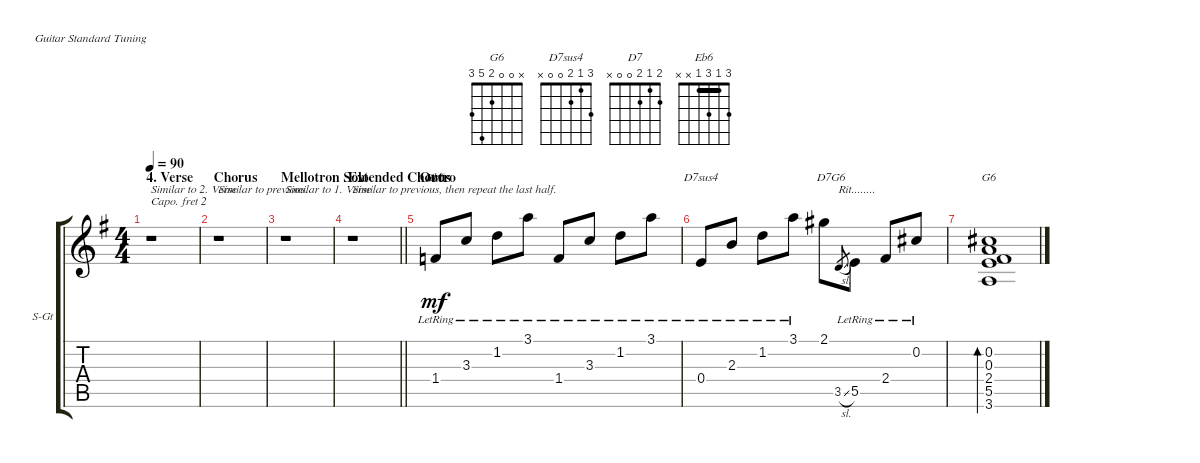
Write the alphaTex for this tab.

\defaultSystemsLayout 4
\bracketExtendMode groupsimilarinstruments
\firstSystemTrackNameOrientation horizontal
\otherSystemsTrackNameOrientation horizontal
\track ("Tim C" "S-Gt") {instrument acousticguitarsteel}
\staff {score tabs}
\capo 2
\tuning (E4 B3 G3 D3 A2 E2)
\chord ("G6" x 0 0 2 5 3)
\chord ("D7sus4" 3 1 2 0 0 x)
\chord ("D7" 2 1 2 0 0 x)
\chord ("Eb6" 3 1 3 1 x x) {barre 1}
\ts (4 4)
\section ("" "4. Verse")
\tempo 90
\clef g2
\scale
0.172134
\ks g
r.1{txt "Similar to 2. Verse" dy mf} |
\section ("" "Chorus")
\scale
0.142788 r.1{txt "Similar to previous."} |
\section ("" "Mellotron Solo")
\scale
0.205258 r.1{txt "Similar to 1. Verse"} |
\section ("" "Extended Chorus")
\scale
0.168872
\barLineRight lightlight
r.1{txt "Similar to previous, then repeat the last half."} |
\section ("" "Outro")
\scale
0.247263 1.4{lr}.8{ch "Eb6"} 3.3{lr}.8 1.2{lr}.8 3.1{lr}.8 1.4{lr}.8 3.3{lr}.8 1.2{lr}.8 3.1{lr}.8 |
\scale
0.272893 0.4{lr}.8{ch "D7sus4"} 2.3{lr}.8 1.2{lr}.8 3.1{lr}.8 2.1.8{ch "D7"} 3.5{sl}.8{ch "G6" txt "Rit........" gr} 5.5{lr}.8 2.4{lr}.8 0.2{lr}.8 |
\scale
0.105903 (5.5 2.4 0.3 0.2 3.6).1{bd 123 ch "G6"}
